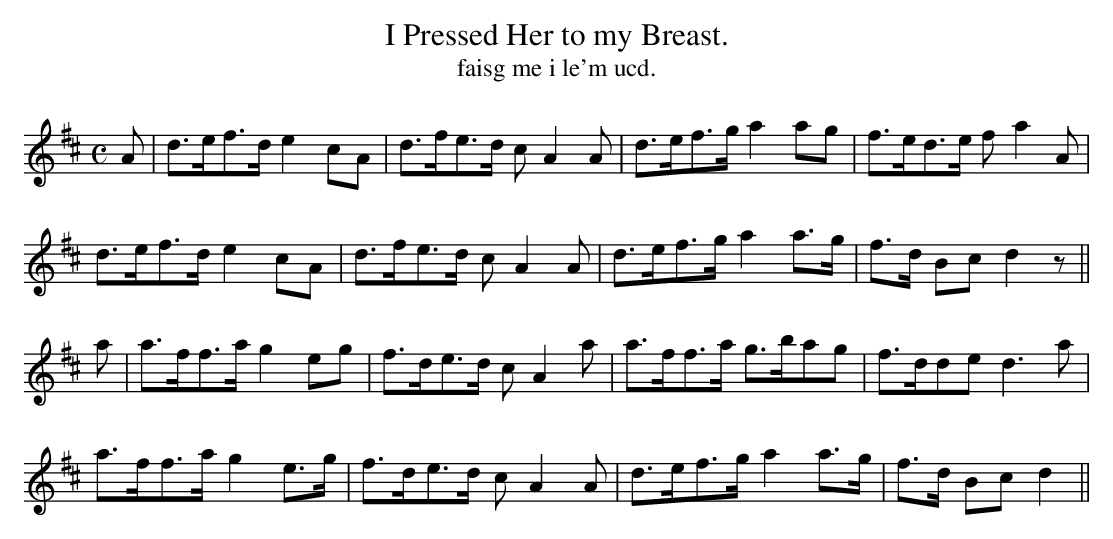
X:1
T: I Pressed Her to my Breast.
T: faisg me i le'm ucd.
M: C
L: 1/8
K: D
A|d>ef>d e2 cA|d>fe>d c A2A|d>ef>g a2 ag|f>ed>e f a2 A|
d>ef>d e2 cA|d>fe>d c A2 A|d>ef>g a2 a>g|f>d Bc d2 z||
a|a>ff>a g2 eg|f>de>d cA2 a|a>ff>a g>bag|f>dde d3a|
a>ff>a g2 e>g|f>de>d c A2 A|d>ef>g a2 a>g|f>d Bc d2||
